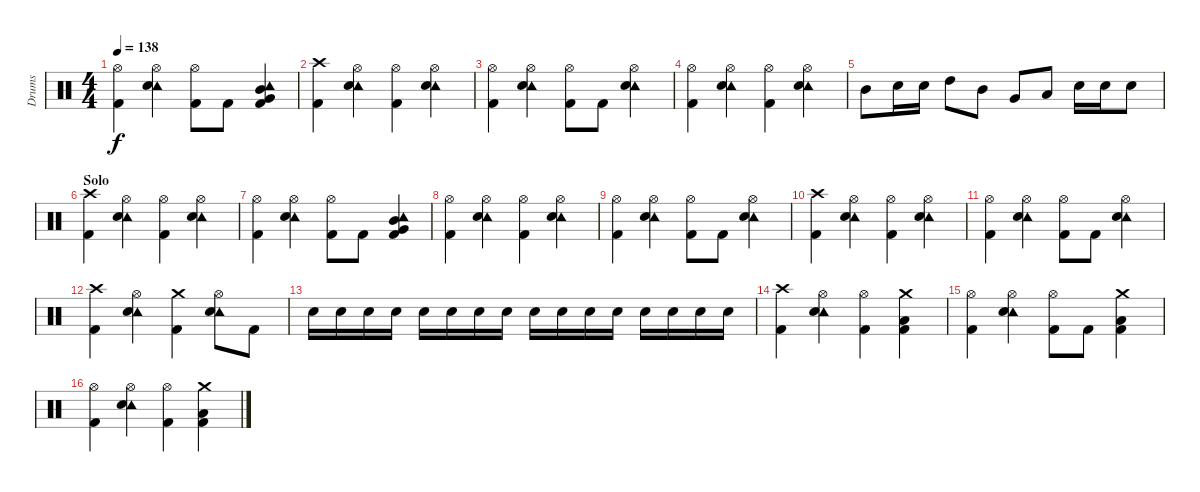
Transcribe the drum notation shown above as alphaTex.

\track ("Drums" "Drums") {instrument percussion}
\staff {score}
\articulation defaults
\ts (4 4)
\tempo 138
\clef neutral
\ks c
("Hi-Hat (open)" "Kick (hit) 2").4{dy f} ("Tambourine (hit)" "Hi-Hat (open)" "Snare (hit) 2").4 ("Hi-Hat (open)" "Kick (hit) 2").8 "Kick (hit) 2".8 ("Tambourine (hit)" "Mid Tom (hit)" "Very Low Tom (hit)" "Kick (hit) 2").4 |
("Crash high (hit)" "Kick (hit) 2").4 ("Tambourine (hit)" "Hi-Hat (open)" "Snare (hit) 2").4 ("Hi-Hat (open)" "Kick (hit) 2").4 ("Tambourine (hit)" "Hi-Hat (open)" "Snare (hit) 2").4 |
("Hi-Hat (open)" "Kick (hit) 2").4 ("Tambourine (hit)" "Hi-Hat (open)" "Snare (hit) 2").4 ("Hi-Hat (open)" "Kick (hit) 2").8 "Kick (hit) 2".8 ("Tambourine (hit)" "Hi-Hat (open)" "Snare (hit) 2").4 |
("Hi-Hat (open)" "Kick (hit) 2").4 ("Tambourine (hit)" "Hi-Hat (open)" "Snare (hit) 2").4 ("Hi-Hat (open)" "Kick (hit) 2").4 ("Tambourine (hit)" "Hi-Hat (open)" "Snare (hit) 2").4 |
"Mid Tom (hit)".8 "Snare (hit) 2".16 "Snare (hit) 2".16 "High Tom (hit)".8 "Mid Tom (hit)".8 "Very Low Tom (hit)".8 "Low Tom (hit)".8 "Snare (hit) 2".16 "Snare (hit) 2".16 "Snare (hit) 2".8 |
\section ("" "Solo")
("Crash high (hit)" "Kick (hit) 2").4 ("Tambourine (hit)" "Hi-Hat (open)" "Snare (hit) 2").4 ("Hi-Hat (open)" "Kick (hit) 2").4 ("Tambourine (hit)" "Hi-Hat (open)" "Snare (hit) 2").4 |
("Hi-Hat (open)" "Kick (hit) 2").4 ("Tambourine (hit)" "Hi-Hat (open)" "Snare (hit) 2").4 ("Hi-Hat (open)" "Kick (hit) 2").8 "Kick (hit) 2".8 ("Tambourine (hit)" "Mid Tom (hit)" "Very Low Tom (hit)" "Kick (hit) 2").4 |
("Hi-Hat (open)" "Kick (hit) 2").4 ("Tambourine (hit)" "Hi-Hat (open)" "Snare (hit) 2").4 ("Hi-Hat (open)" "Kick (hit) 2").4 ("Tambourine (hit)" "Hi-Hat (open)" "Snare (hit) 2").4 |
("Hi-Hat (open)" "Kick (hit) 2").4 ("Tambourine (hit)" "Hi-Hat (open)" "Snare (hit) 2").4 ("Hi-Hat (open)" "Kick (hit) 2").8 "Kick (hit) 2".8 ("Tambourine (hit)" "Hi-Hat (open)" "Snare (hit) 2").4 |
("Crash high (hit)" "Kick (hit) 2").4 ("Tambourine (hit)" "Hi-Hat (open)" "Snare (hit) 2").4 ("Hi-Hat (open)" "Kick (hit) 2").4 ("Tambourine (hit)" "Hi-Hat (open)" "Snare (hit) 2").4 |
("Hi-Hat (open)" "Kick (hit) 2").4 ("Tambourine (hit)" "Hi-Hat (open)" "Snare (hit) 2").4 ("Hi-Hat (open)" "Kick (hit) 2").8 "Kick (hit) 2".8 ("Tambourine (hit)" "Hi-Hat (open)" "Snare (hit) 2").4 |
("Crash high (hit)" "Kick (hit) 2").4 ("Tambourine (hit)" "Hi-Hat (open)" "Snare (hit) 2").4 ("Crash medium (hit)" "Kick (hit) 2").4 ("Tambourine (hit)" "Hi-Hat (open)" "Snare (hit) 2").8 "Kick (hit) 2".8 |
"Snare (hit) 2".16 "Snare (hit) 2".16 "Snare (hit) 2".16 "Snare (hit) 2".16 "Snare (hit) 2".16 "Snare (hit) 2".16 "Snare (hit) 2".16 "Snare (hit) 2".16 "Snare (hit) 2".16 "Snare (hit) 2".16 "Snare (hit) 2".16 "Snare (hit) 2".16 "Snare (hit) 2".16 "Snare (hit) 2".16 "Snare (hit) 2".16 "Snare (hit) 2".16 |
("Crash high (hit)" "Kick (hit) 2").4 ("Tambourine (hit)" "Hi-Hat (open)" "Snare (hit) 2").4 ("Hi-Hat (open)" "Kick (hit) 2").4 ("Crash medium (hit)" "Low Tom (hit)" "Kick (hit) 2").4 |
("Hi-Hat (open)" "Kick (hit) 2").4 ("Tambourine (hit)" "Hi-Hat (open)" "Snare (hit) 2").4 ("Hi-Hat (open)" "Kick (hit) 2").8 "Kick (hit) 2".8 ("Crash medium (hit)" "Low Tom (hit)" "Kick (hit) 2").4 |
("Hi-Hat (open)" "Kick (hit) 2").4 ("Tambourine (hit)" "Hi-Hat (open)" "Snare (hit) 2").4 ("Hi-Hat (open)" "Kick (hit) 2").4 ("Crash medium (hit)" "Low Tom (hit)" "Kick (hit) 2").4
